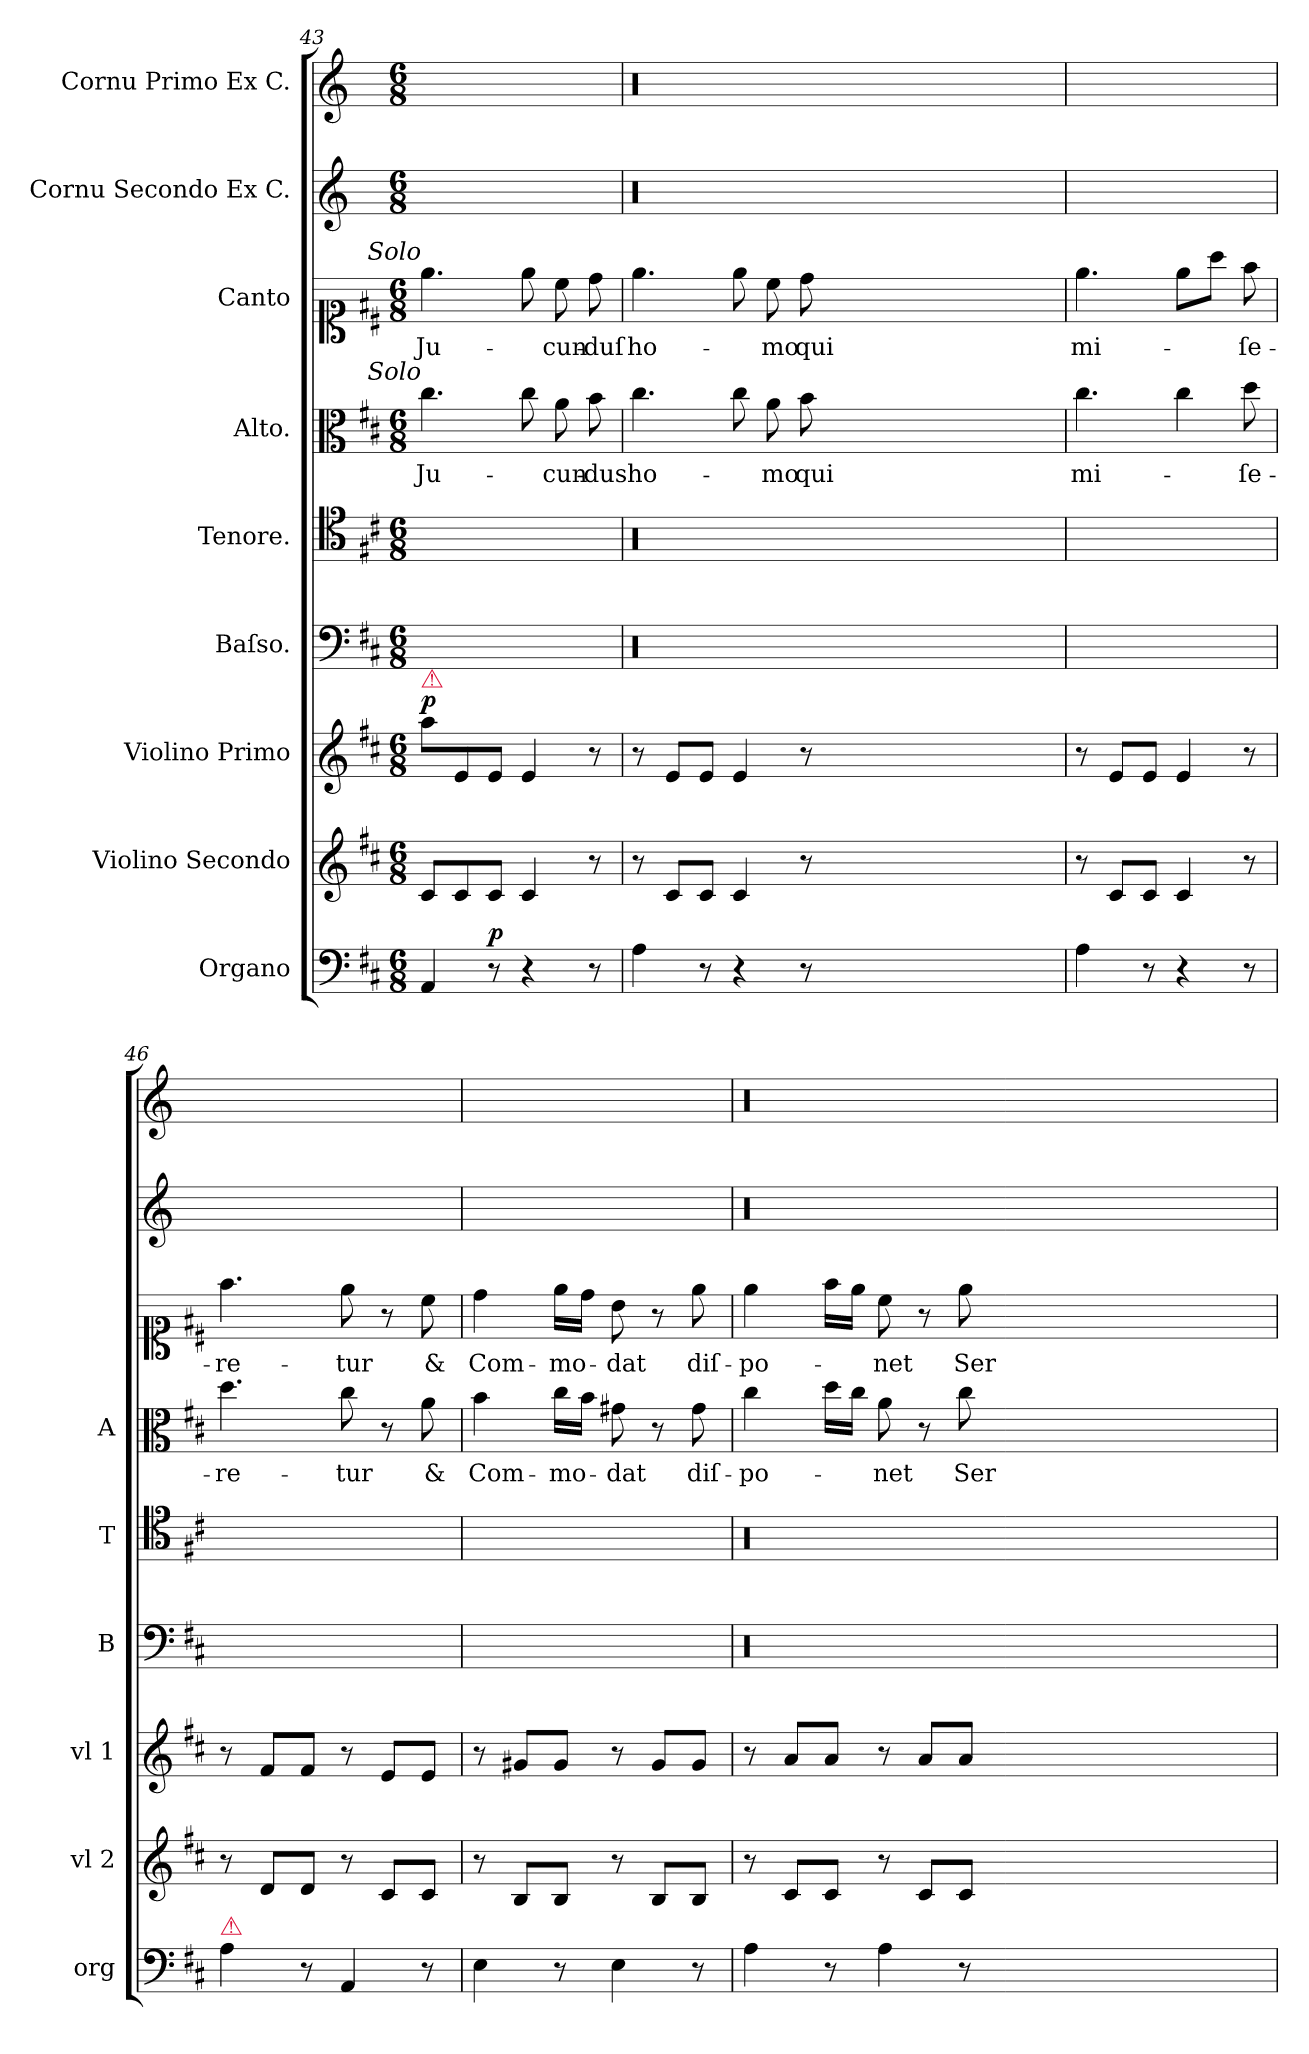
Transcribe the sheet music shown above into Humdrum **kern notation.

**kern	**dynam	**kern	**kern	**dynam	**kern	**kern	**kern	**text	**kern	**text	**kern	**kern
*part9	*part9	*part8	*part7	*part7	*part6	*part5	*part4	*part4	*part3	*part3	*part2	*part1
*staff9	*staff9	*staff8	*staff7	*staff7	*staff6	*staff5	*staff4	*staff4	*staff3	*staff3	*staff2	*staff1
*I"Organo	*	*I"Violino Secondo	*I"Violino Primo	*	*I"Baſso.	*I"Tenore.	*I"Alto.	*	*I"Canto	*	*I"Cornu Secondo Ex C.	*I"Cornu Primo Ex C.
*I'org	*	*I'vl 2	*I'vl 1	*	*I'B	*I'T	*I'A	*	*	*	*	*
*clefF4	*	*clefG2	*clefG2	*	*clefF4	*clefC4	*clefC3	*	*clefC1	*	*clefG2	*clefG2
*	*	*	*	*	*	*	*	*	*	*	*ITrd6c10	*ITrd6c10
*k[f#c#]	*	*k[f#c#]	*k[f#c#]	*	*k[f#c#]	*k[f#c#]	*k[f#c#]	*	*k[f#c#]	*	*k[f#c#]	*k[f#c#]
*D:	*	*D:	*D:	*	*D:	*D:	*D:	*	*D:	*	*D:	*D:
*M6/8	*	*M6/8	*M6/8	*	*M6/8	*M6/8	*M6/8	*	*M6/8	*	*M6/8	*M6/8
=43	=43	=43	=43	=43	=43	=43	=43	=43	=43	=43	=43	=43
!	!	!	!	!	!	!	!	!	!LO:TX:a:i:rj:t=Solo	!	!	!
!	!	!	!	!	!	!	!LO:TX:a:i:rj:t=Solo	!	!	!	!	!
!	!	!	!LO:TX:a:color=crimson:t=⚠	!	!	!	!	!	!	!	!	!
!	!	!	!	!LO:DY:a	!	!	!	!	!	!	!	!
4AA/	.	8c#/L	8aa\L	p	2.ryy	2.ryy	4.cc#\	Ju-	4.ee\	Ju-	2.ryy	2.ryy
.	.	8c#/	8e/	.	.	.	.	.	.	.	.	.
!	!LO:DY:a	!	!	!	!	!	!	!	!	!	!	!
8r	p	8c#/J	8e/J	.	.	.	.	.	.	.	.	.
4r	.	4c#/	4e/	.	.	.	8cc#\	.	8ee\	.	.	.
.	.	.	.	.	.	.	8a\	-cun-	8cc#\	-cun-	.	.
8r	.	8r	8r	.	.	.	8b\	-dus	8dd\	-duſ	.	.
=44	=44	=44	=44	=44	=44	=44	=44	=44	=44	=44	=44	=44
!	!	!	!	!	!LO:N:vis=00	!LO:N:vis=00	!	!	!	!	!LO:N:vis=00	!LO:N:vis=00
4A\	.	8r	8r	.	0.r	0.r	4.cc#\	ho-	4.ee\	ho-	0.r	0.r
.	.	8c#/L	8e/L	.	.	.	.	.	.	.	.	.
8r	.	8c#/J	8e/J	.	.	.	.	.	.	.	.	.
4r	.	4c#/	4e/	.	.	.	8cc#\	.	8ee\	.	.	.
.	.	.	.	.	.	.	8a\	-mo	8cc#\	-mo	.	.
8r	.	8r	8r	.	.	.	8b\	qui	8dd\	qui	.	.
0ryy	.	0ryy	0ryy	.	.	.	0ryy	.	0ryy	.	.	.
4ryy	.	4ryy	4ryy	.	.	.	4ryy	.	4ryy	.	.	.
=45	=45	=45	=45	=45	=45	=45	=45	=45	=45	=45	=45	=45
4A\	.	8r	8r	.	2.ryy	2.ryy	4.cc#\	mi-	4.ee\	mi-	2.ryy	2.ryy
.	.	8c#/L	8e/L	.	.	.	.	.	.	.	.	.
8r	.	8c#/J	8e/J	.	.	.	.	.	.	.	.	.
4r	.	4c#/	4e/	.	.	.	4cc#\	.	8ee\L	.	.	.
.	.	.	.	.	.	.	.	.	8aa\J	.	.	.
8r	.	8r	8r	.	.	.	8dd\	-ſe-	8ff#\	-ſe-	.	.
=46	=46	=46	=46	=46	=46	=46	=46	=46	=46	=46	=46	=46
!LO:TX:a:color=crimson:t=⚠	!	!	!	!	!	!	!	!	!	!	!	!
4A\	.	8r	8r	.	2.ryy	2.ryy	4.dd\	-re-	4.ff#\	-re-	2.ryy	2.ryy
.	.	8d/L	8f#/L	.	.	.	.	.	.	.	.	.
8r	.	8d/J	8f#/J	.	.	.	.	.	.	.	.	.
4AA/	.	8r	8r	.	.	.	8cc#\	-tur	8ee\	-tur	.	.
.	.	8c#/L	8e/L	.	.	.	8r	.	8r	.	.	.
8r	.	8c#/J	8e/J	.	.	.	8a\	&	8cc#\	&	.	.
=47	=47	=47	=47	=47	=47	=47	=47	=47	=47	=47	=47	=47
4E\	.	8r	8r	.	2.ryy	2.ryy	4b\	Com-	4dd\	Com-	2.ryy	2.ryy
.	.	8B/L	8g#X/L	.	.	.	.	.	.	.	.	.
8r	.	8B/J	8g#/J	.	.	.	16cc#\LL	-mo-	16ee\LL	-mo-	.	.
.	.	.	.	.	.	.	16b\JJ	.	16dd\JJ	.	.	.
4E\	.	8r	8r	.	.	.	8g#X\	-dat	8b\	-dat	.	.
.	.	8B/L	8g#/L	.	.	.	8r	.	8r	.	.	.
8r	.	8B/J	8g#/J	.	.	.	8g#\	diſ-	8ee\	diſ-	.	.
=48	=48	=48	=48	=48	=48	=48	=48	=48	=48	=48	=48	=48
!	!	!	!	!	!LO:N:vis=00	!LO:N:vis=00	!	!	!	!	!LO:N:vis=00	!LO:N:vis=00
4A\	.	8r	8r	.	0.r	0.r	4cc#\	-po-	4ee\	-po-	0.r	0.r
.	.	8c#/L	8a/L	.	.	.	.	.	.	.	.	.
8r	.	8c#/J	8a/J	.	.	.	16dd\LL	.	16ff#\LL	.	.	.
.	.	.	.	.	.	.	16cc#\JJ	.	16ee\JJ	.	.	.
4A\	.	8r	8r	.	.	.	8a\	-net	8cc#\	-net	.	.
.	.	8c#/L	8a/L	.	.	.	8r	.	8r	.	.	.
8r	.	8c#/J	8a/J	.	.	.	8cc#\	Ser-	8ee\	Ser-	.	.
0ryy	.	0ryy	0ryy	.	.	.	0ryy	.	0ryy	.	.	.
4ryy	.	4ryy	4ryy	.	.	.	4ryy	.	4ryy	.	.	.
=	=	=	=	=	=	=	=	=	=	=	=	=
*-	*-	*-	*-	*-	*-	*-	*-	*-	*-	*-	*-	*-
